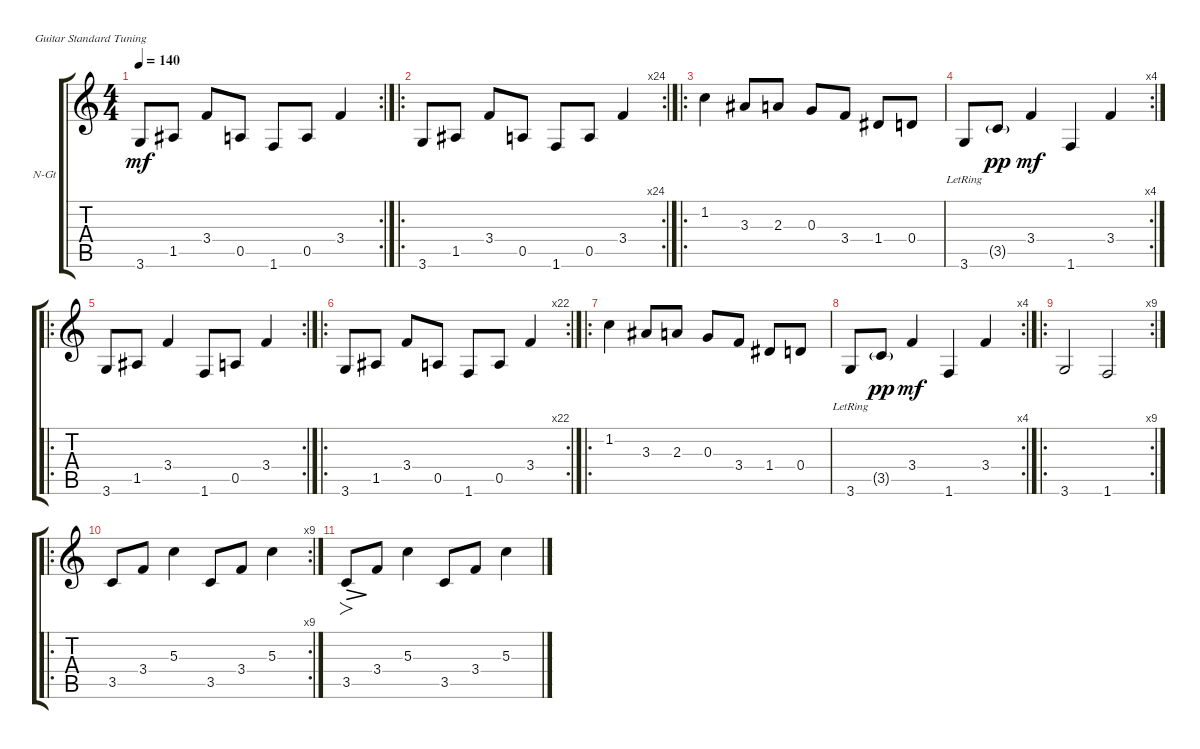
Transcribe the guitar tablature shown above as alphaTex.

\defaultSystemsLayout 4
\bracketExtendMode groupsimilarinstruments
\firstSystemTrackNameOrientation horizontal
\otherSystemsTrackNameOrientation horizontal
\track ("Nylon Guitar" "N-Gt") {instrument acousticguitarsteel}
\staff {score tabs}
\tuning (E4 B3 G3 D3 A2 E2)
\rc 2
\ts (4 4)
\tempo 140
\clef g2
\ks c
3.6.8{dy mf instrument acousticguitarsteel} 1.5.8 3.4.8 0.5.8 1.6.8 0.5.8 3.4.4 |
\ro
\rc 24
3.6.8 1.5.8 3.4.8 0.5.8 1.6.8 0.5.8 3.4.4 |
\ro
1.2.4 3.3.8 2.3.8 0.3.8 3.4.8 1.4.8 0.4.8 |
\rc 4
3.6{lr}.8 3.5{g}.8{dy pp} 3.4.4{dy mf} 1.6.4 3.4.4 |
\ro
\rc 2
3.6.8 1.5.8 3.4.4 1.6.8 0.5.8 3.4.4 |
\ro
\rc 22
3.6.8 1.5.8 3.4.8 0.5.8 1.6.8 0.5.8 3.4.4 |
\ro
1.2.4 3.3.8 2.3.8 0.3.8 3.4.8 1.4.8 0.4.8 |
\rc 4
3.6{lr}.8 3.5{g}.8{dy pp} 3.4.4{dy mf} 1.6.4 3.4.4 |
\ro
\rc 9
3.6.2 1.6.2 |
\ro
\rc 9
3.5.8 3.4.8 5.3.4 3.5.8 3.4.8 5.3.4 |
3.5.8{fo dec} 3.4.8 5.3.4 3.5.8 3.4.8 5.3.4
